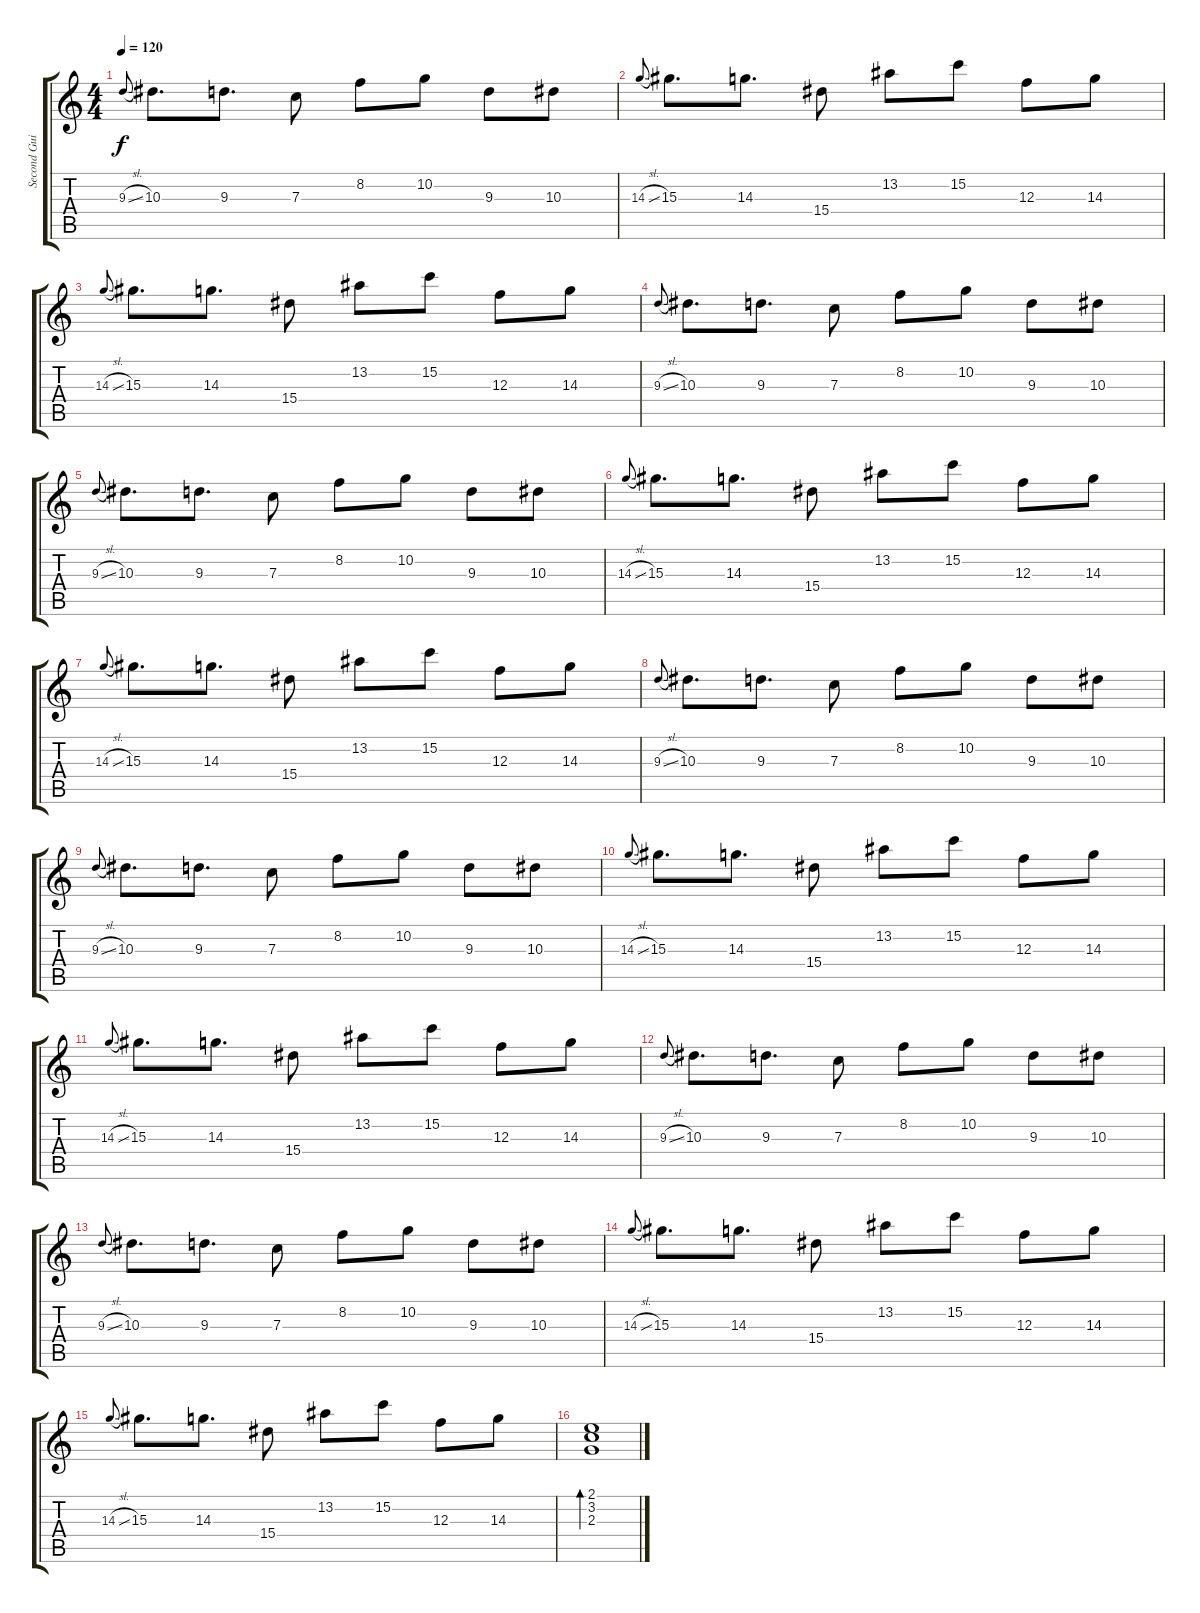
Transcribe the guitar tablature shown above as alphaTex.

\track ("Second Guitar" "Second Gui") {instrument distortionguitar}
\staff {score tabs}
\tuning (D4 A3 F3 C3 G2 C2) {hide}
\ts (4 4)
\tempo 120
\clef g2
\ks c
9.3{sl}.8{gr onbeat dy f} 10.3.8{d} 9.3.8{d} 7.3.8 8.2.8 10.2.8 9.3.8 10.3.8 |
14.3{sl}.8{gr onbeat} 15.3.8{d} 14.3.8{d} 15.4.8 13.2.8 15.2.8 12.3.8 14.3.8 |
14.3{sl}.8{gr onbeat} 15.3.8{d} 14.3.8{d} 15.4.8 13.2.8 15.2.8 12.3.8 14.3.8 |
9.3{sl}.8{gr onbeat} 10.3.8{d} 9.3.8{d} 7.3.8 8.2.8 10.2.8 9.3.8 10.3.8 |
9.3{sl}.8{gr onbeat} 10.3.8{d} 9.3.8{d} 7.3.8 8.2.8 10.2.8 9.3.8 10.3.8 |
14.3{sl}.8{gr onbeat} 15.3.8{d} 14.3.8{d} 15.4.8 13.2.8 15.2.8 12.3.8 14.3.8 |
14.3{sl}.8{gr onbeat} 15.3.8{d} 14.3.8{d} 15.4.8 13.2.8 15.2.8 12.3.8 14.3.8 |
9.3{sl}.8{gr onbeat} 10.3.8{d} 9.3.8{d} 7.3.8 8.2.8 10.2.8 9.3.8 10.3.8 |
9.3{sl}.8{gr onbeat} 10.3.8{d} 9.3.8{d} 7.3.8 8.2.8 10.2.8 9.3.8 10.3.8 |
14.3{sl}.8{gr onbeat} 15.3.8{d} 14.3.8{d} 15.4.8 13.2.8 15.2.8 12.3.8 14.3.8 |
14.3{sl}.8{gr onbeat} 15.3.8{d} 14.3.8{d} 15.4.8 13.2.8 15.2.8 12.3.8 14.3.8 |
9.3{sl}.8{gr onbeat} 10.3.8{d} 9.3.8{d} 7.3.8 8.2.8 10.2.8 9.3.8 10.3.8 |
9.3{sl}.8{gr onbeat} 10.3.8{d} 9.3.8{d} 7.3.8 8.2.8 10.2.8 9.3.8 10.3.8 |
14.3{sl}.8{gr onbeat} 15.3.8{d} 14.3.8{d} 15.4.8 13.2.8 15.2.8 12.3.8 14.3.8 |
14.3{sl}.8{gr onbeat} 15.3.8{d} 14.3.8{d} 15.4.8 13.2.8 15.2.8 12.3.8 14.3.8 |
(2.1 3.2 2.3).1{bd 240}
